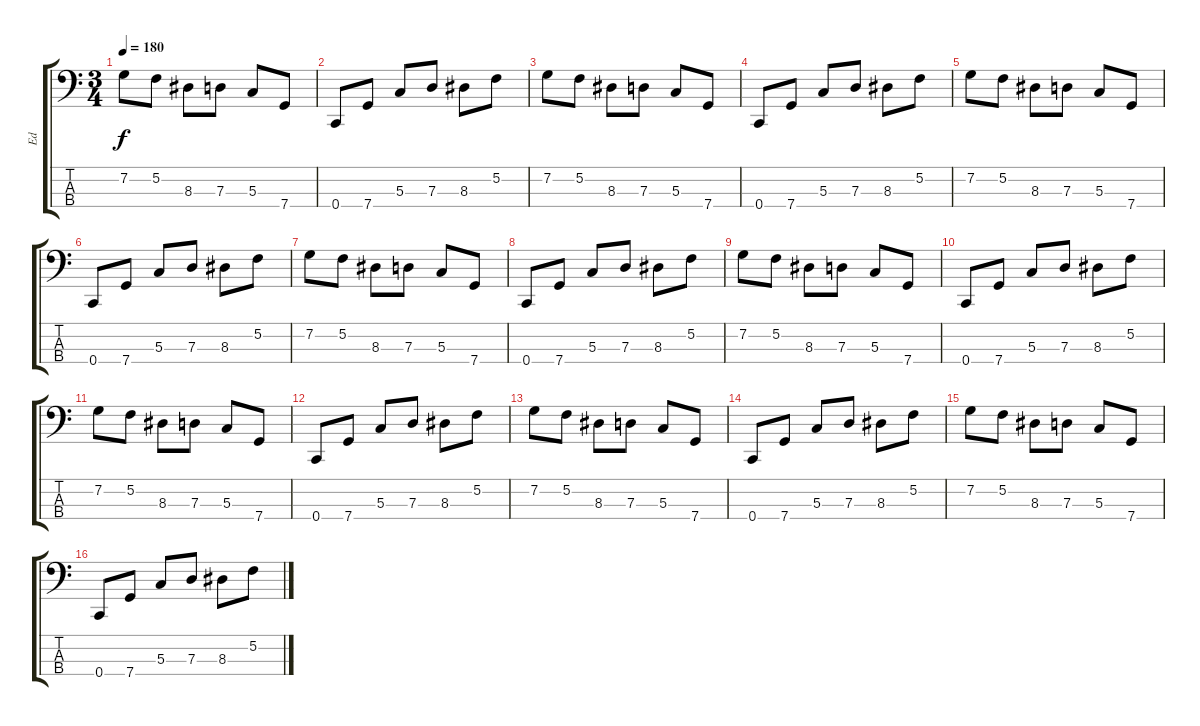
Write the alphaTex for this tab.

\track ("Ed" "Ed") {instrument electricbassfinger}
\staff {score tabs}
\tuning (F2 C2 G1 C1) {hide}
\ts (3 4)
\tempo 180
\clef f4
\ks c
7.2.8{dy f} 5.2.8 8.3.8 7.3.8 5.3.8 7.4.8 |
0.4.8 7.4.8 5.3.8 7.3.8 8.3.8 5.2.8 |
7.2.8 5.2.8 8.3.8 7.3.8 5.3.8 7.4.8 |
0.4.8 7.4.8 5.3.8 7.3.8 8.3.8 5.2.8 |
7.2.8 5.2.8 8.3.8 7.3.8 5.3.8 7.4.8 |
0.4.8 7.4.8 5.3.8 7.3.8 8.3.8 5.2.8 |
7.2.8 5.2.8 8.3.8 7.3.8 5.3.8 7.4.8 |
0.4.8 7.4.8 5.3.8 7.3.8 8.3.8 5.2.8 |
7.2.8 5.2.8 8.3.8 7.3.8 5.3.8 7.4.8 |
0.4.8 7.4.8 5.3.8 7.3.8 8.3.8 5.2.8 |
7.2.8 5.2.8 8.3.8 7.3.8 5.3.8 7.4.8 |
0.4.8 7.4.8 5.3.8 7.3.8 8.3.8 5.2.8 |
7.2.8 5.2.8 8.3.8 7.3.8 5.3.8 7.4.8 |
0.4.8 7.4.8 5.3.8 7.3.8 8.3.8 5.2.8 |
7.2.8 5.2.8 8.3.8 7.3.8 5.3.8 7.4.8 |
0.4.8 7.4.8 5.3.8 7.3.8 8.3.8 5.2.8
